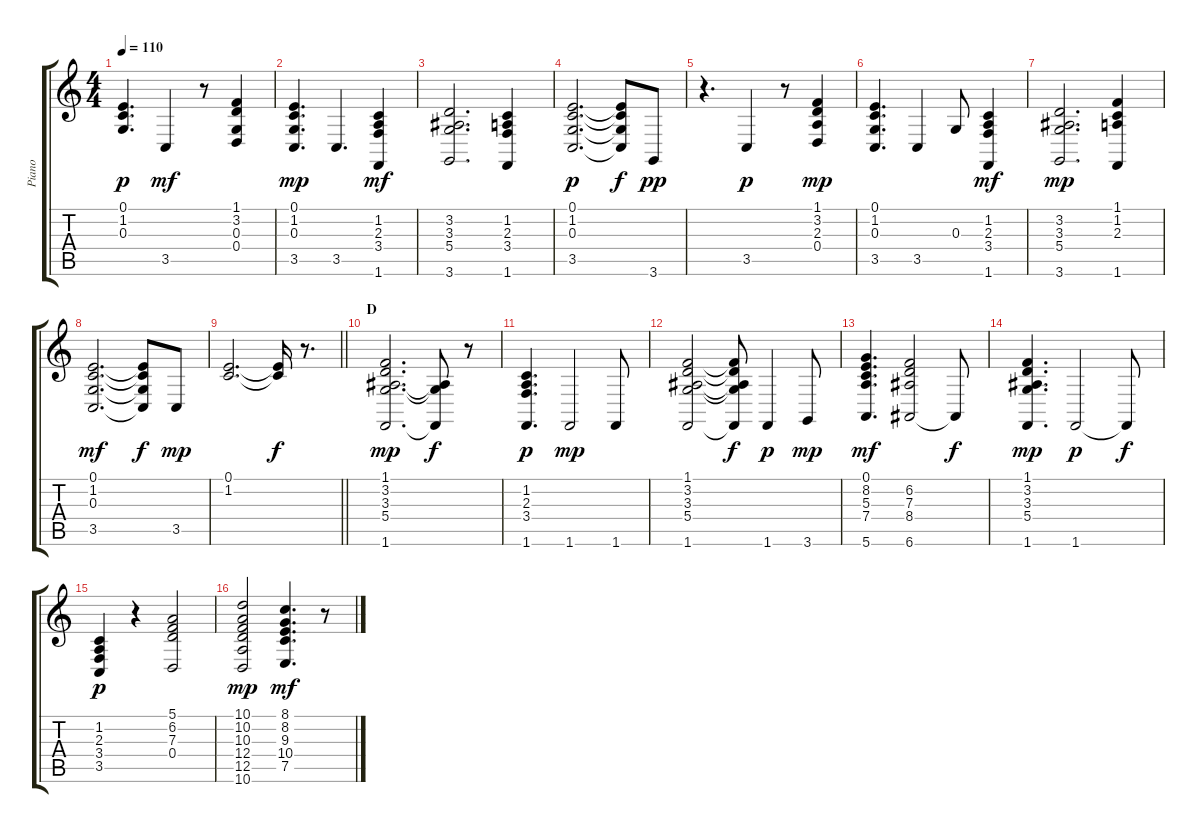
\track ("Piano" "Piano") {instrument acousticgrandpiano}
\staff {score tabs}
\tuning (E4 B3 G3 D3 A2 E2) {hide}
\ts (4 4)
\tempo 110
\clef g2
\ks c
(0.1 1.2 0.3).4{d dy p} 3.5.4{dy mf} r.8 (1.1 3.2 0.3 0.4).4 |
(0.1 1.2 0.3 3.5).4{d dy mp} 3.5.4{d} (1.2 2.3 3.4 1.6).4{dy mf} |
(3.2 3.3 5.4 3.6).2{d} (1.2 2.3 3.4 1.6).4 |
(0.1 1.2 0.3 3.5).2{d dy p} (0.1{t} 1.2{t} 0.3{t} 3.5{t}).8{dy f} 3.6.8{dy pp} |
r.4{d} 3.5.4{dy p} r.8 (1.1 3.2 2.3 0.4).4{dy mp} |
(0.1 1.2 0.3 3.5).4{d} 3.5.4 0.3.8 (1.2 2.3 3.4 1.6).4{dy mf} |
(3.2 3.3 5.4 3.6).2{d dy mp} (1.1 1.2 2.3 1.6).4 |
(0.1 1.2 0.3 3.5).2{d dy mf} (0.1{t} 1.2{t} 0.3{t} 3.5{t}).8{dy f} 3.5.8{dy mp} |
\barLineRight lightlight
(0.1 1.2).2{d} (0.1{t} 1.2{t}).16{dy f} r.8{d} |
\section ("" "D")
(1.1 3.2 3.3 5.4 1.6).2{d dy mp} (3.3{t} 5.4{t} 1.6{t}).8{dy f} r.8 |
(1.2 2.3 3.4 1.6).4{d dy p} 1.6.2{dy mp} 1.6.8 |
(1.1 3.2 3.3 5.4 1.6).2 (1.1{t} 3.2{t} 3.3{t} 5.4{t} 1.6{t}).8{dy f} 1.6.4{dy p} 3.6.8{dy mp} |
(0.1 8.2 5.3 7.4 5.6).4{d dy mf} (6.2 7.3 8.4 6.6).2 6.6{t}.8{dy f} |
(1.1 3.2 3.3 5.4 1.6).4{d dy mp} 1.6.2{dy p} 1.6{t}.8{dy f} |
(1.2 2.3 3.4 3.5).4{dy p} r.4 (5.1 6.2 7.3 0.4).2 |
(10.1 10.2 10.3 12.4 12.5 10.6).2{dy mp} (8.1 8.2 9.3 10.4 7.5).4{d dy mf} r.8
